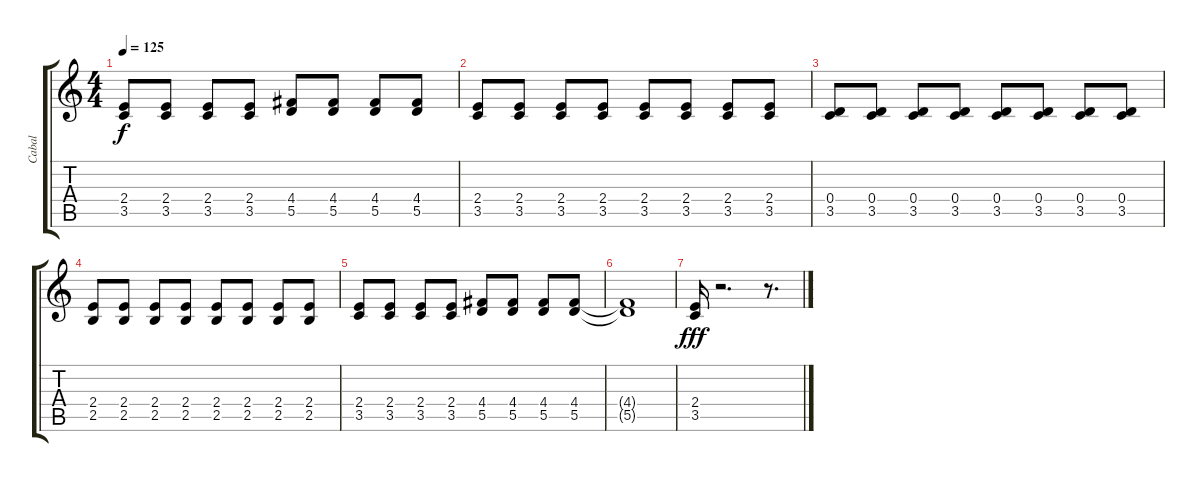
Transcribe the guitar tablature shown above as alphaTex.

\track ("Cabal" "Cabal") {instrument acousticguitarsteel}
\staff {score tabs}
\tuning (E4 B3 G3 D3 A2 E2) {hide}
\ts (4 4)
\tempo 125
\clef g2
\ks c
(2.4 3.5).8{dy f} (2.4 3.5).8 (2.4 3.5).8 (2.4 3.5).8 (4.4 5.5).8 (4.4 5.5).8 (4.4 5.5).8 (4.4 5.5).8 |
(2.4 3.5).8{volume 16 instrument distortionguitar} (2.4 3.5).8 (2.4 3.5).8 (2.4 3.5).8 (2.4 3.5).8 (2.4 3.5).8 (2.4 3.5).8 (2.4 3.5).8 |
(0.4 3.5).8 (0.4 3.5).8 (0.4 3.5).8 (0.4 3.5).8 (0.4 3.5).8 (0.4 3.5).8 (0.4 3.5).8 (0.4 3.5).8 |
(2.4 2.5).8 (2.4 2.5).8 (2.4 2.5).8 (2.4 2.5).8 (2.4 2.5).8 (2.4 2.5).8 (2.4 2.5).8 (2.4 2.5).8 |
(2.4 3.5).8 (2.4 3.5).8 (2.4 3.5).8 (2.4 3.5).8 (4.4 5.5).8 (4.4 5.5).8 (4.4 5.5).8 (4.4 5.5).8 |
(4.4{t} 5.5{t}).1 |
(2.4 3.5).16{dy fff} r.2{d} r.8{d}
